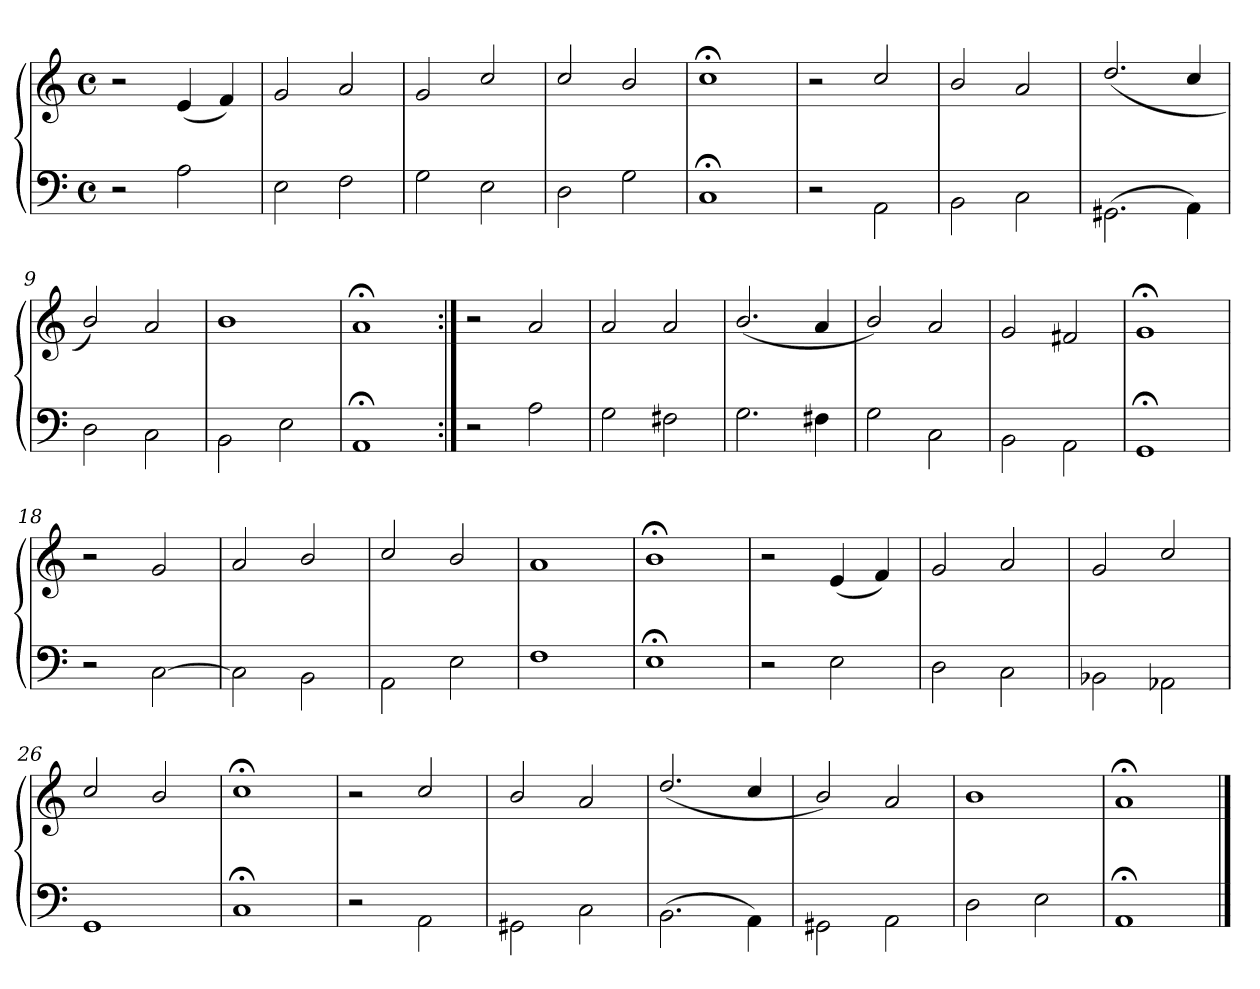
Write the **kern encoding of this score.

**kern	**kern
*part1	*part1
*staff2	*staff1
*clefF4	*clefG2
*M4/4	*M4/4
*met(c)	*met(c)
=1	=1
2r	2r
2A\	(4e/
.	4f/)
=2	=2
2E\	2g/
2F\	2a/
=3	=3
2G\	2g/
2E\	2cc/
=4	=4
2D\	2cc/
2G\	2b/
=5	=5
1C;\	1cc;</
=6	=6
2r	2r
2AA\	2cc/
=7	=7
2BB\	2b/
2C\	2a/
=8	=8
(2.GG#X\	(2.dd/
4AA\)	4cc/
=9	=9
2D\	2b/)
2C\	2a/
=10	=10
2BB\	1b/
2E\	.
=11	=11
1AA;\	1a;</
!!LO:LB:g=z
=12:|!	=12:|!
2r	2r
2A\	2a/
=13	=13
2G\	2a/
2F#X\	2a/
=14	=14
2.G\	(2.b/
4F#X\	4a/
=15	=15
2G\	2b/)
2C\	2a/
=16	=16
2BB\	2g/
2AA\	2f#X/
=17	=17
1GG;\	1g;</
=18	=18
2r	2r
[2C\	2g/
=19	=19
2C\]	2a/
2BB\	2b/
=20	=20
2AA\	2cc/
2E\	2b/
=21	=21
1F\	1a/
=22	=22
1E;\	1b;</
!!LO:PB:g=z
=23	=23
2r	2r
2E\	(4e/
.	4f/)
=24	=24
2D\	2g/
2C\	2a/
=25	=25
2BB-X\	2g/
2AA-X\	2cc/
=26	=26
1GG\	2cc/
.	2b/
=27	=27
1C;\	1cc;</
=28	=28
2r	2r
2AA\	2cc/
=29	=29
2GG#X\	2b/
2C\	2a/
=30	=30
(2.BB\	(2.dd/
4AA\)	4cc/
=31	=31
2GG#X\	2b/)
2AA\	2a/
=32	=32
2D\	1b/
2E\	.
=33	=33
1AA;\	1a;</
==	==
*-	*-
